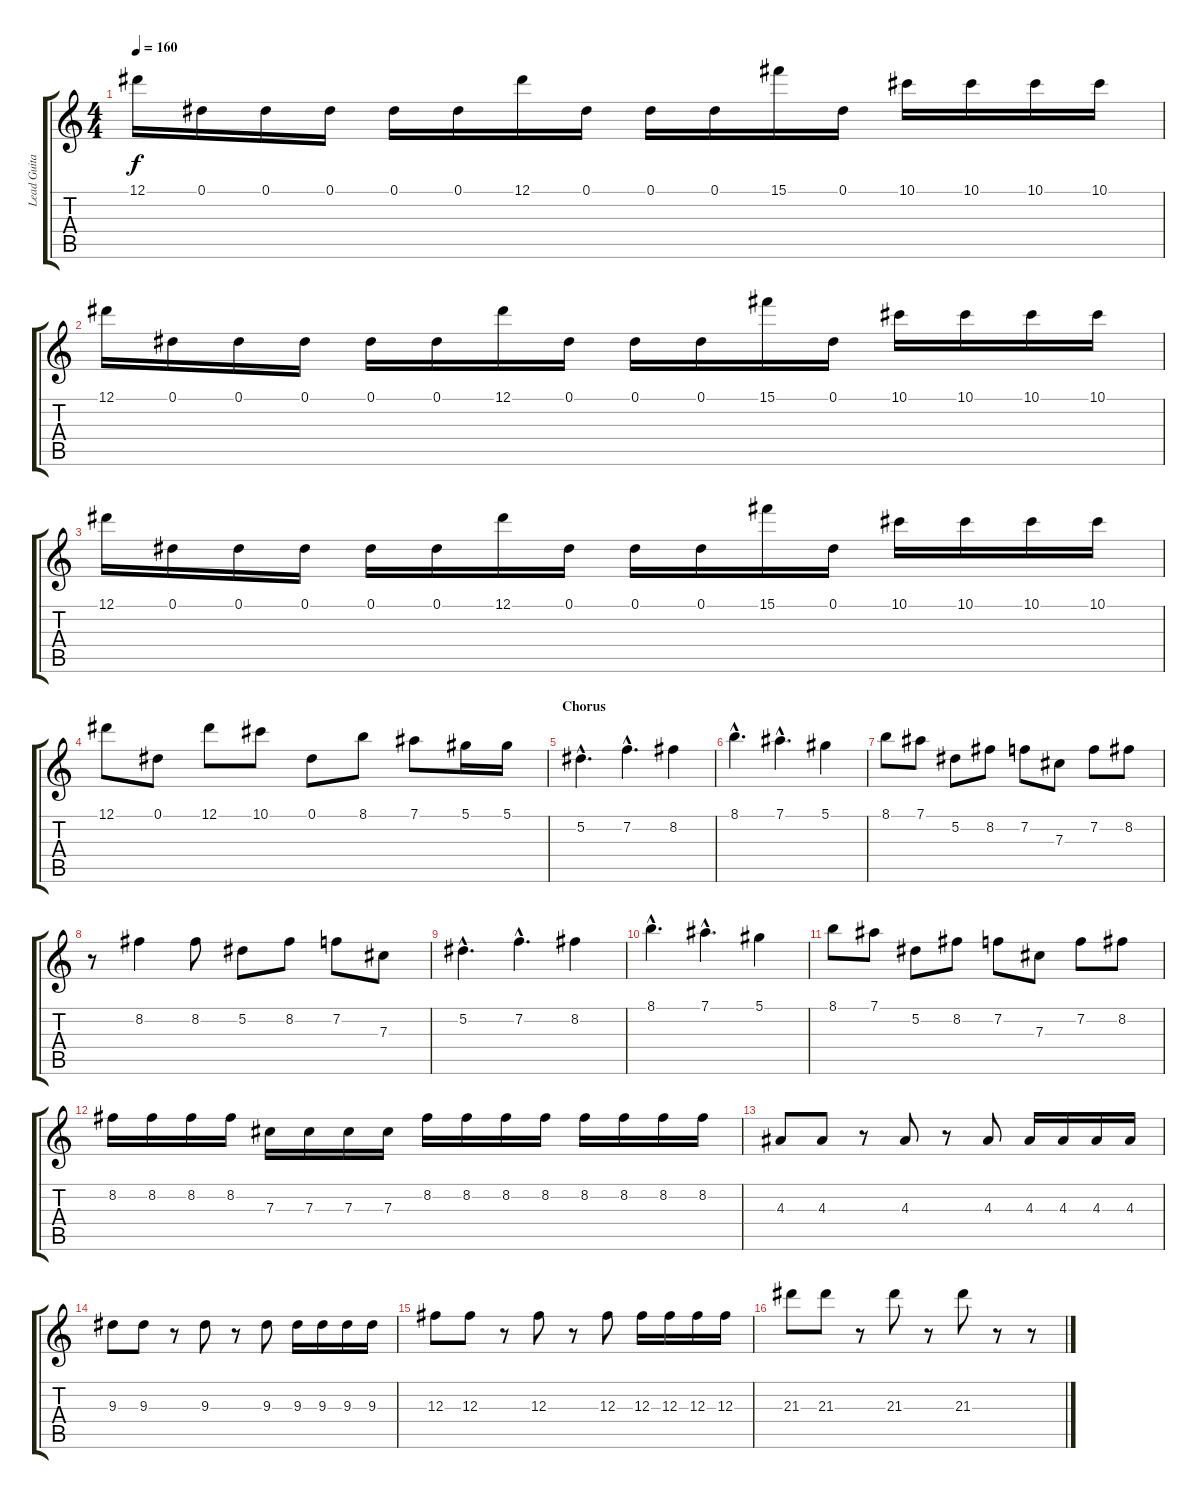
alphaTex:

\track ("Lead Guitar II" "Lead Guita") {instrument overdrivenguitar}
\staff {score tabs}
\tuning (Eb4 Bb3 Gb3 Db3 Ab2 Eb2) {hide}
\ts (4 4)
\tempo 160
\clef g2
\ks c
12.1.16{dy f} 0.1.16 0.1.16 0.1.16 0.1.16 0.1.16 12.1.16 0.1.16 0.1.16 0.1.16 15.1.16 0.1.16 10.1.16 10.1.16 10.1.16 10.1.16 |
12.1.16 0.1.16 0.1.16 0.1.16 0.1.16 0.1.16 12.1.16 0.1.16 0.1.16 0.1.16 15.1.16 0.1.16 10.1.16 10.1.16 10.1.16 10.1.16 |
12.1.16 0.1.16 0.1.16 0.1.16 0.1.16 0.1.16 12.1.16 0.1.16 0.1.16 0.1.16 15.1.16 0.1.16 10.1.16 10.1.16 10.1.16 10.1.16 |
12.1.8 0.1.8 12.1.8 10.1.8 0.1.8 8.1.8 7.1.8 5.1.16 5.1.16 |
\section ("" "Chorus")
5.2{hac}.4{d} 7.2{hac}.4{d} 8.2.4 |
8.1{hac}.4{d} 7.1{hac}.4{d} 5.1.4 |
8.1.8 7.1.8 5.2.8 8.2.8 7.2.8 7.3.8 7.2.8 8.2.8 |
r.8 8.2.4 8.2.8 5.2.8 8.2.8 7.2.8 7.3.8 |
5.2{hac}.4{d} 7.2{hac}.4{d} 8.2.4 |
8.1{hac}.4{d} 7.1{hac}.4{d} 5.1.4 |
8.1.8 7.1.8 5.2.8 8.2.8 7.2.8 7.3.8 7.2.8 8.2.8 |
8.2.16 8.2.16 8.2.16 8.2.16 7.3.16 7.3.16 7.3.16 7.3.16 8.2.16 8.2.16 8.2.16 8.2.16 8.2.16 8.2.16 8.2.16 8.2.16 |
4.3.8 4.3.8 r.8 4.3.8 r.8 4.3.8 4.3.16 4.3.16 4.3.16 4.3.16 |
9.3.8 9.3.8 r.8 9.3.8 r.8 9.3.8 9.3.16 9.3.16 9.3.16 9.3.16 |
12.3.8 12.3.8 r.8 12.3.8 r.8 12.3.8 12.3.16 12.3.16 12.3.16 12.3.16 |
21.3.8 21.3.8 r.8 21.3.8 r.8 21.3.8 r.8 r.8
